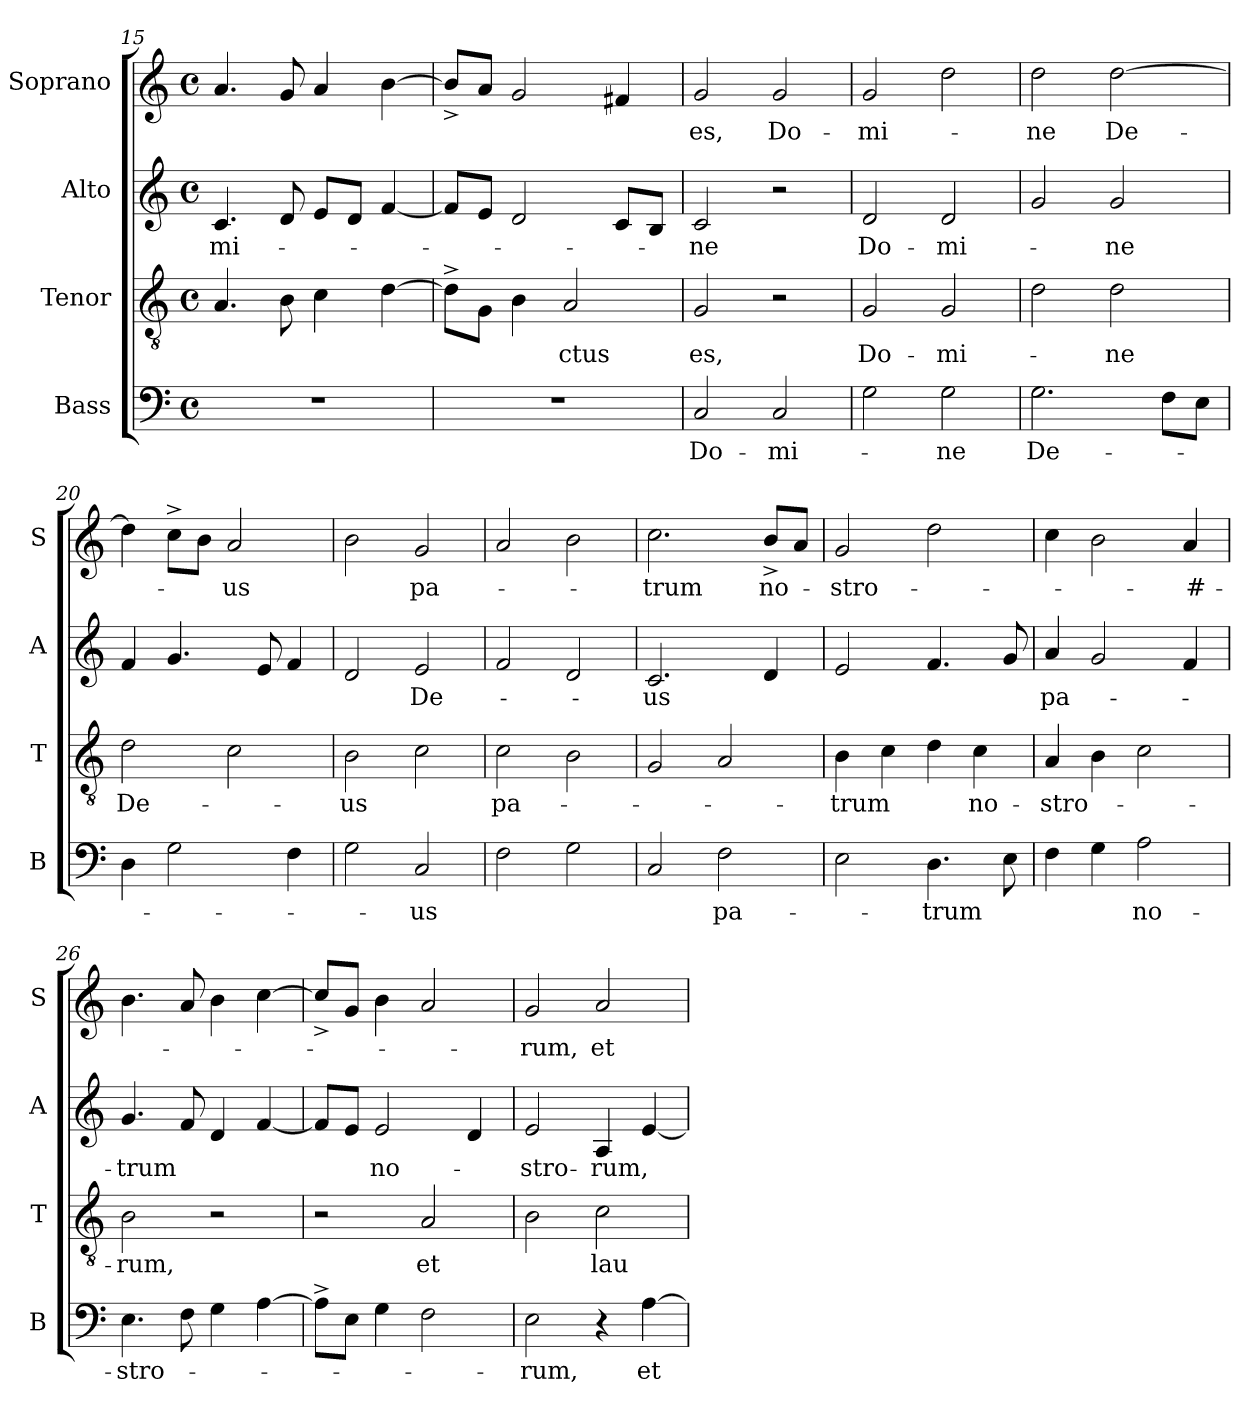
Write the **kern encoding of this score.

**kern	**text	**kern	**text	**kern	**text	**kern	**text
*part4	*part4	*part3	*part3	*part2	*part2	*part1	*part1
*staff4	*staff4	*staff3	*staff3	*staff2	*staff2	*staff1	*staff1
*I"Bass	*	*I"Tenor	*	*I"Alto	*	*I"Soprano	*
*I'B	*	*I'T	*	*I'A	*	*I'S	*
*clefF4	*	*clefGv2	*	*clefG2	*	*clefG2	*
*M4/4	*	*M4/4	*	*M4/4	*	*M4/4	*
*met(c)	*	*met(c)	*	*met(c)	*	*met(c)	*
=15	=15	=15	=15	=15	=15	=15	=15
!	!	!	!	!	!LO:LY:b:cj	!	!
1r	.	4.A/	.	4.c/	-mi-	4.a/	.
.	.	8B\	.	8d/	.	8g/	.
.	.	4c\	.	8e/L	.	4a/	.
.	.	.	.	8d/J	.	.	.
.	.	[>4d\	.	[<4f/	.	[>4b\	.
=16	=16	=16	=16	=16	=16	=16	=16
1r	.	8d^<\L]	.	8f/L]	.	8b^>/L]	.
.	.	8G\J	.	8e/J	.	8a/J	.
.	.	4B\	.	2d/	.	2g/	.
!	!	!	!LO:LY:b:cj	!	!	!	!
.	.	2A/	-ctus	.	.	.	.
.	.	.	.	8c/L	.	4f#/	.
.	.	.	.	8B/J	.	.	.
=17	=17	=17	=17	=17	=17	=17	=17
!	!LO:LY:b:cj	!	!LO:LY:b:cj	!	!LO:LY:b:cj	!	!LO:LY:b:cj
2C/	Do-	2G/	es,	2c/	-ne	2g/	es,
!	!LO:LY:b:cj	!	!	!	!	!	!LO:LY:b:cj
2C/	-mi-	2r	.	2r	.	2g/	Do-
=18	=18	=18	=18	=18	=18	=18	=18
!	!	!	!LO:LY:b:cj	!	!LO:LY:b:cj	!	!LO:LY:b:cj
2G\	.	2G/	Do-	2d/	Do-	2g/	-mi-
!	!LO:LY:b:cj	!	!LO:LY:b:cj	!	!LO:LY:b:cj	!	!
2G\	-ne	2G/	-mi-	2d/	-mi-	2dd\	.
!!LO:LB:g=z
=19	=19	=19	=19	=19	=19	=19	=19
!	!LO:LY:b:cj	!	!	!	!	!	!LO:LY:b:cj
2.G\	De-	2d\	.	2g/	.	2dd\	-ne
!	!	!	!LO:LY:b:cj	!	!LO:LY:b:cj	!	!LO:LY:b:cj
.	.	2d\	-ne	2g/	-ne	[>2dd\	De-
8F\L	.	.	.	.	.	.	.
8E\J	.	.	.	.	.	.	.
=20	=20	=20	=20	=20	=20	=20	=20
!	!	!	!LO:LY:b:cj	!	!	!	!
4D\	.	2d\	De-	4f/	.	4dd\]	.
2G\	.	.	.	4.g/	.	8cc^<\L	.
.	.	.	.	.	.	8b\J	.
!	!	!	!	!	!	!	!LO:LY:b:cj
.	.	2c\	.	.	.	2a/	-us
.	.	.	.	8e/	.	.	.
4F\	.	.	.	4f/	.	.	.
=21	=21	=21	=21	=21	=21	=21	=21
!	!	!	!LO:LY:b:cj	!	!	!	!
2G\	.	2B\	-us	2d/	.	2b\	.
!	!LO:LY:b:cj	!	!	!	!LO:LY:b:cj	!	!LO:LY:b:cj
2C/	-us	2c\	.	2e/	De-	2g/	pa-
=22	=22	=22	=22	=22	=22	=22	=22
!	!	!	!LO:LY:b:cj	!	!	!	!
2F\	.	2c\	pa-	2f/	.	2a/	.
2G\	.	2B\	.	2d/	.	2b\	.
=23	=23	=23	=23	=23	=23	=23	=23
!	!	!	!	!	!LO:LY:b:cj	!	!LO:LY:b:cj
2C/	.	2G/	.	2.c/	-us	2.cc\	-trum
!	!LO:LY:b:cj	!	!	!	!	!	!
2F\	pa-	2A/	.	.	.	.	.
!	!	!	!	!	!	!	!LO:LY:b:cj
.	.	.	.	4d/	.	8b^>/L	no-
.	.	.	.	.	.	8a/J	.
=24	=24	=24	=24	=24	=24	=24	=24
!	!	!	!LO:LY:b	!	!	!	!LO:LY:b:cj
2E\	.	4B\	-trum	2e/	.	2g/	-stro-
.	.	4c\	.	.	.	.	.
!	!LO:LY:b	!	!	!	!	!	!
4.D\	-trum	4d\	.	4.f/	.	2dd\	.
!	!	!	!LO:LY:b:cj	!	!	!	!
.	.	4c\	no-	.	.	.	.
8E\	.	.	.	8g/	.	.	.
!!LO:PB:g=z
=25	=25	=25	=25	=25	=25	=25	=25
!	!	!	!LO:LY:b:cj	!	!LO:LY:b:cj	!	!
4F\	.	4A/	-stro-	4a/	pa-	4cc\	.
4G\	.	4B\	.	2g/	.	2b\	.
!	!LO:LY:b:cj	!	!	!	!	!	!
2A\	no-	2c\	.	.	.	.	.
!	!	!	!	!	!	!	!LO:LY:b:rj
.	.	.	.	4f/	.	4a/	-#-
=26	=26	=26	=26	=26	=26	=26	=26
!	!LO:LY:b:cj	!	!LO:LY:b:cj	!	!LO:LY:b	!	!
4.E\	-stro-	2B\	-rum,	4.g/	-trum	4.b\	.
8F\	.	.	.	8f/	.	8a/	.
4G\	.	2r	.	4d/	.	4b\	.
[>4A\	.	.	.	[<4f/	.	[>4cc\	.
=27	=27	=27	=27	=27	=27	=27	=27
8A^<\L]	.	2r	.	8f/L]	.	8cc^>/L]	.
8E\J	.	.	.	8e/J	.	8g/J	.
!	!	!	!	!	!LO:LY:b:cj	!	!
4G\	.	.	.	2e/	no-	4b\	.
!	!	!	!LO:LY:b:cj	!	!	!	!
2F\	.	2A/	et	.	.	2a/	.
.	.	.	.	4d/	.	.	.
=28	=28	=28	=28	=28	=28	=28	=28
!	!LO:LY:b:cj	!	!	!	!LO:LY:b:cj	!	!LO:LY:b:cj
2E\	-rum,	2B\	.	2e/	-stro-	2g/	-rum,
!	!	!	!LO:LY:b:cj	!	!LO:LY:b	!	!LO:LY:b:cj
4r	.	2c\	lau-	4A/	-rum,	2a/	et
!	!LO:LY:b:cj	!	!	!	!	!	!
[>4A\	et	.	.	[<4e/	.	.	.
=	=	=	=	=	=	=	=
*-	*-	*-	*-	*-	*-	*-	*-
